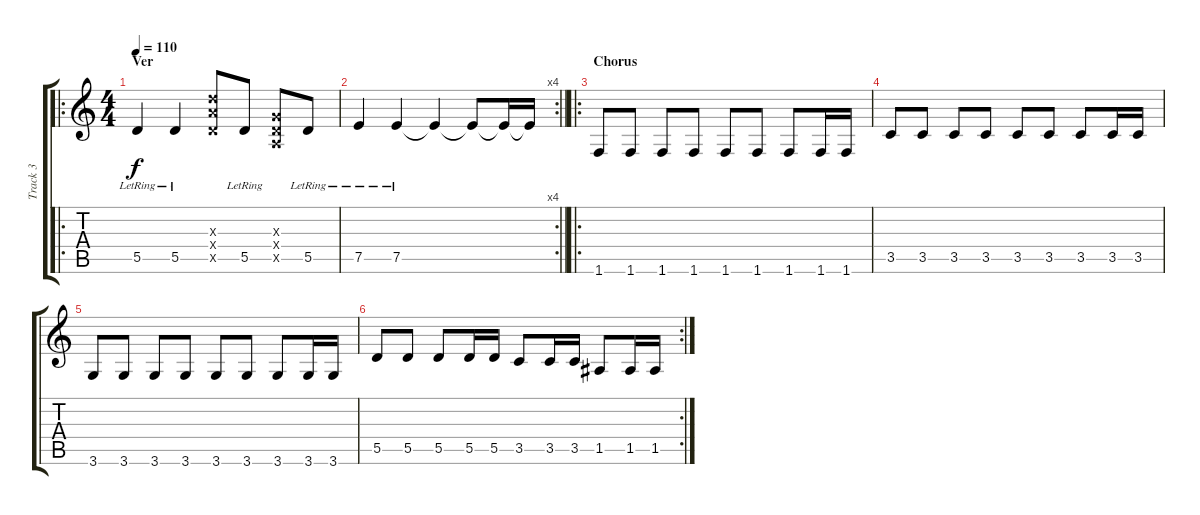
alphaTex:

\track ("Track 3" "Track 3") {instrument electricbasspick}
\staff {score tabs}
\tuning (E4 B3 G3 D3 A2 E2) {hide}
\ro
\ts (4 4)
\section ("" "Ver")
\tempo 110
\clef g2
\ks c
5.5{lr}.4{dy f} 5.5{lr}.4 (7.3{x} 7.4{x} 5.5{x}).8 5.5{lr}.8 (0.3{x} 0.4{x} 0.5{x}).8 5.5{lr}.8 |
\rc 4
\barLineRight lightlight
7.5{lr}.4 7.5{lr}.4 7.5{t}.4 7.5{t}.8 7.5{t}.16 7.5{t}.16 |
\ro
\section ("" "Chorus")
1.6.8 1.6.8 1.6.8 1.6.8 1.6.8 1.6.8 1.6.8 1.6.16 1.6.16 |
3.5.8 3.5.8 3.5.8 3.5.8 3.5.8 3.5.8 3.5.8 3.5.16 3.5.16 |
3.6.8 3.6.8 3.6.8 3.6.8 3.6.8 3.6.8 3.6.8 3.6.16 3.6.16 |
\rc 2
5.5.8 5.5.8 5.5.8 5.5.16 5.5.16 3.5.8 3.5.16 3.5.16 1.5.8 1.5.16 1.5.16
